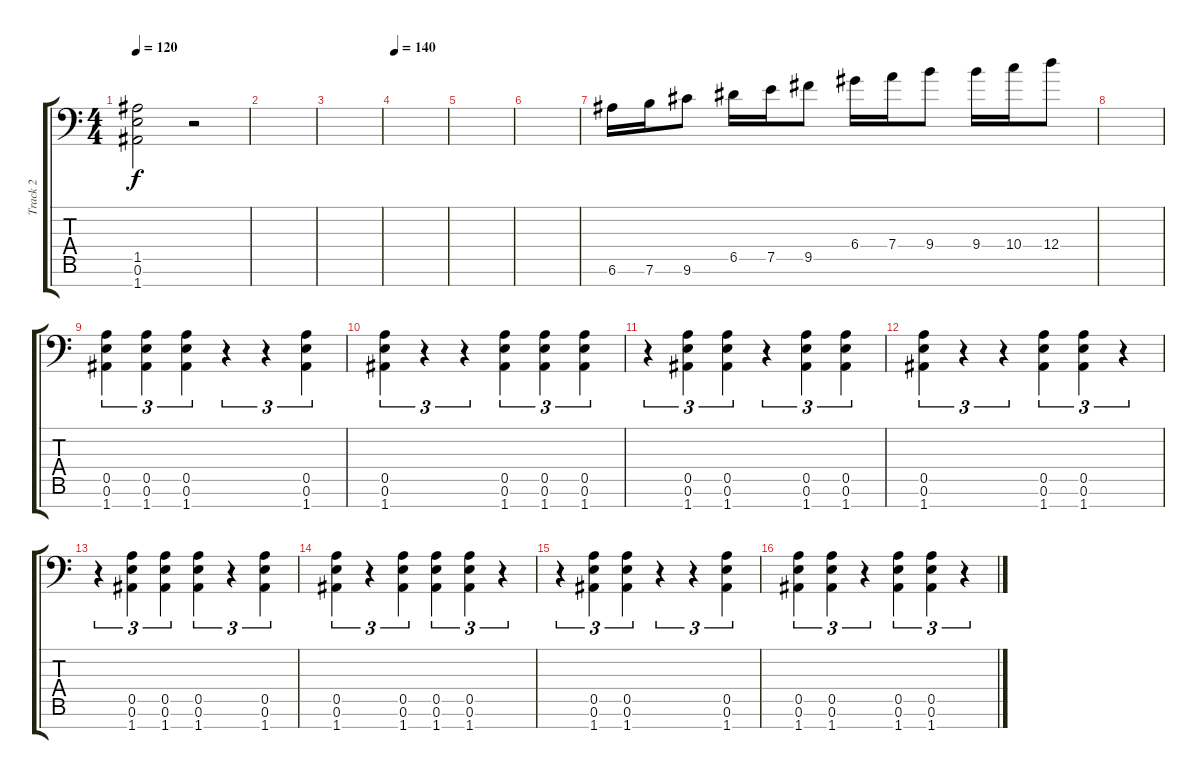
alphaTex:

\track ("Track 2" "Track 2") {instrument distortionguitar}
\staff {score tabs}
\tuning (E4 B3 G3 D3 A2 E2 A1) {hide}
\ts (4 4)
\tempo 120
\clef f4
\ks c
(1.5 0.6 1.7).2{dy f} r.2 |
|
|
\tempo 140
|
|
|
6.6.16 7.6.16 9.6.8 6.5.16 7.5.16 9.5.8 6.4.16 7.4.16 9.4.8 9.4.16 10.4.16 12.4.8 |
|
(0.5 0.6 1.7).4{tu (3 2)} (0.5 0.6 1.7).4{tu (3 2)} (0.5 0.6 1.7).4{tu (3 2)} r.4{tu (3 2)} r.4{tu (3 2)} (0.5 0.6 1.7).4{tu (3 2)} |
(0.5 0.6 1.7).4{tu (3 2)} r.4{tu (3 2)} r.4{tu (3 2)} (0.5 0.6 1.7).4{tu (3 2)} (0.5 0.6 1.7).4{tu (3 2)} (0.5 0.6 1.7).4{tu (3 2)} |
r.4{tu (3 2)} (0.5 0.6 1.7).4{tu (3 2)} (0.5 0.6 1.7).4{tu (3 2)} r.4{tu (3 2)} (0.5 0.6 1.7).4{tu (3 2)} (0.5 0.6 1.7).4{tu (3 2)} |
(0.5 0.6 1.7).4{tu (3 2)} r.4{tu (3 2)} r.4{tu (3 2)} (0.5 0.6 1.7).4{tu (3 2)} (0.5 0.6 1.7).4{tu (3 2)} r.4{tu (3 2)} |
r.4{tu (3 2)} (0.5 0.6 1.7).4{tu (3 2)} (0.5 0.6 1.7).4{tu (3 2)} (0.5 0.6 1.7).4{tu (3 2)} r.4{tu (3 2)} (0.5 0.6 1.7).4{tu (3 2)} |
(0.5 0.6 1.7).4{tu (3 2)} r.4{tu (3 2)} (0.5 0.6 1.7).4{tu (3 2)} (0.5 0.6 1.7).4{tu (3 2)} (0.5 0.6 1.7).4{tu (3 2)} r.4{tu (3 2)} |
r.4{tu (3 2)} (0.5 0.6 1.7).4{tu (3 2)} (0.5 0.6 1.7).4{tu (3 2)} r.4{tu (3 2)} r.4{tu (3 2)} (0.5 0.6 1.7).4{tu (3 2)} |
(0.5 0.6 1.7).4{tu (3 2)} (0.5 0.6 1.7).4{tu (3 2)} r.4{tu (3 2)} (0.5 0.6 1.7).4{tu (3 2)} (0.5 0.6 1.7).4{tu (3 2)} r.4{tu (3 2)}
